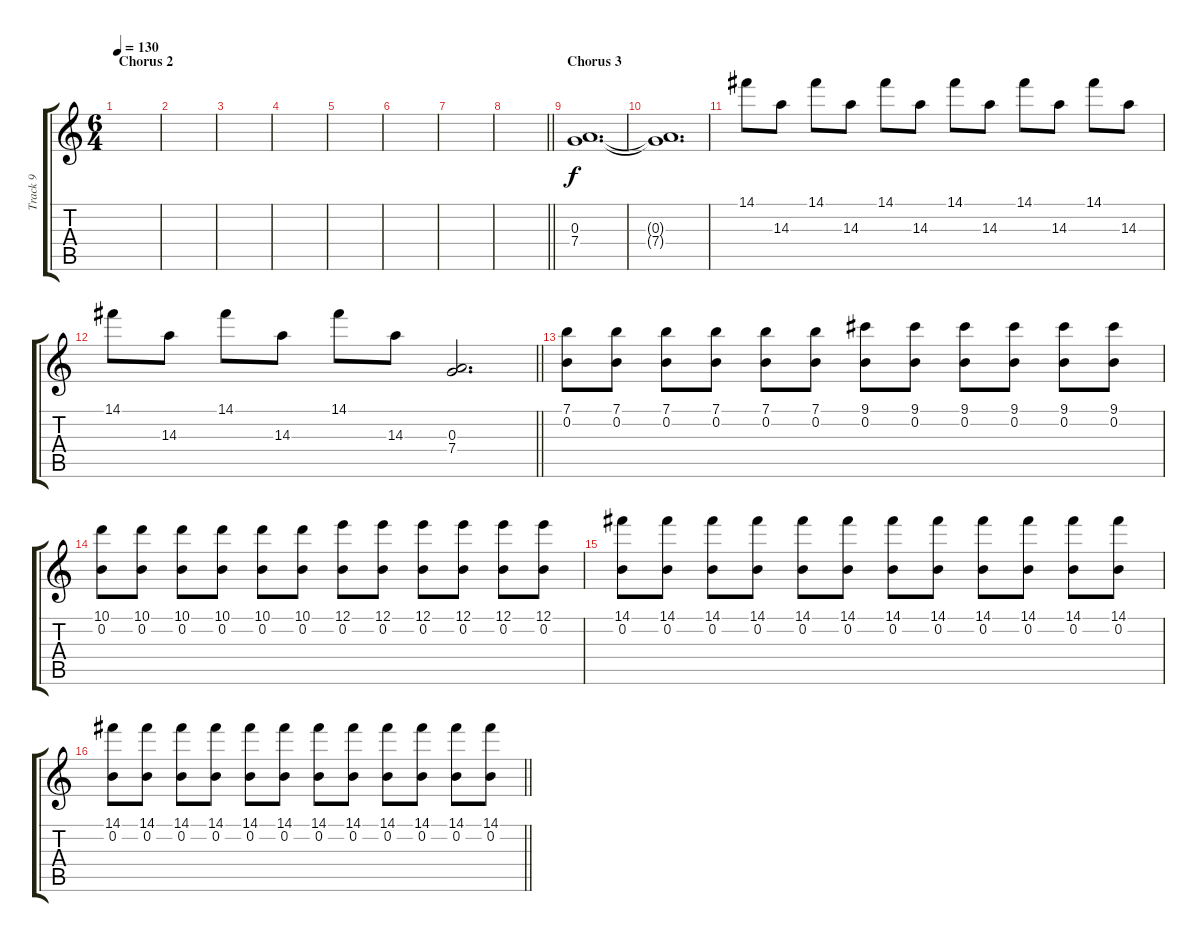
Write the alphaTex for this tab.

\track ("Track 9" "Track 9") {instrument distortionguitar}
\staff {score tabs}
\tuning (E4 B3 G3 D3 A2 D2) {hide}
\ts (6 4)
\section ("" "Chorus 2")
\tempo 130
\clef g2
\ks c
|
|
|
|
|
|
|
\barLineRight lightlight
|
\section ("" "Chorus 3")
(0.3 7.4).1{d volume 6} |
(0.3{t} 7.4{t}).1{d} |
14.1.8{volume 4} 14.3.8 14.1.8 14.3.8 14.1.8 14.3.8 14.1.8 14.3.8 14.1.8 14.3.8 14.1.8 14.3.8 |
\barLineRight lightlight
14.1.8 14.3.8 14.1.8 14.3.8 14.1.8 14.3.8 (0.3 7.4).2{d} |
(7.1 0.2).8 (7.1 0.2).8 (7.1 0.2).8 (7.1 0.2).8 (7.1 0.2).8 (7.1 0.2).8 (9.1 0.2).8 (9.1 0.2).8 (9.1 0.2).8 (9.1 0.2).8 (9.1 0.2).8 (9.1 0.2).8 |
(10.1 0.2).8 (10.1 0.2).8 (10.1 0.2).8 (10.1 0.2).8 (10.1 0.2).8 (10.1 0.2).8 (12.1 0.2).8 (12.1 0.2).8 (12.1 0.2).8 (12.1 0.2).8 (12.1 0.2).8 (12.1 0.2).8 |
(14.1 0.2).8 (14.1 0.2).8 (14.1 0.2).8 (14.1 0.2).8 (14.1 0.2).8 (14.1 0.2).8 (14.1 0.2).8 (14.1 0.2).8 (14.1 0.2).8 (14.1 0.2).8 (14.1 0.2).8 (14.1 0.2).8 |
\barLineRight lightlight
(14.1 0.2).8 (14.1 0.2).8 (14.1 0.2).8 (14.1 0.2).8 (14.1 0.2).8 (14.1 0.2).8 (14.1 0.2).8 (14.1 0.2).8 (14.1 0.2).8 (14.1 0.2).8 (14.1 0.2).8 (14.1 0.2).8
